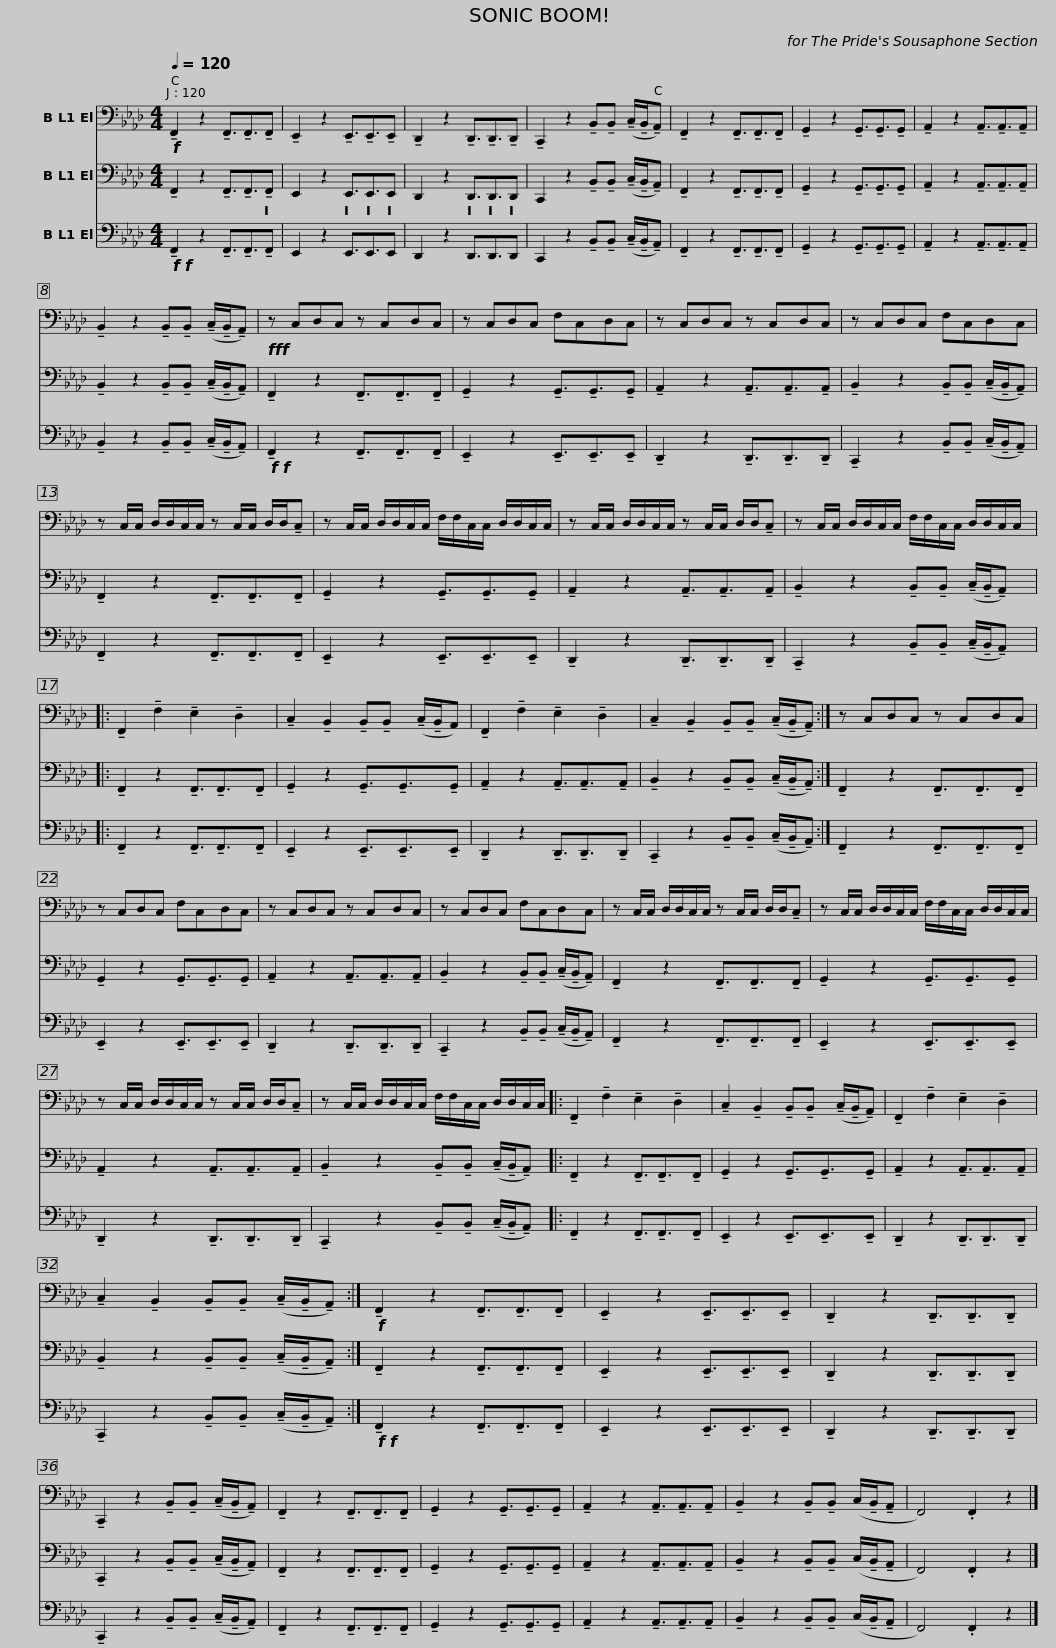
X:1
%%score 1 2 3
L:1/8
Q:1/4=120
M:4/4
I:linebreak $
K:Ab
V:1 bass
V:2 bass
V:3 bass
V:1
 !tenuto!F,,2 z2 !tenuto!F,,3/2!tenuto!F,,3/2!tenuto!F,, | !tenuto!E,,2 z2 !tenuto!E,,3/2!tenuto!E,,3/2!tenuto!E,, | !tenuto!D,,2 z2 !tenuto!D,,3/2!tenuto!D,,3/2!tenuto!D,, | !tenuto!C,,2 z2 !tenuto!B,,!tenuto!B,, (!tenuto!C,/!tenuto!B,,/!tenuto!A,,) | !tenuto!F,,2 z2 !tenuto!F,,3/2!tenuto!F,,3/2!tenuto!F,, | %5
 !tenuto!G,,2 z2 !tenuto!G,,3/2!tenuto!G,,3/2!tenuto!G,, | !tenuto!A,,2 z2 !tenuto!A,,3/2!tenuto!A,,3/2!tenuto!A,, | !tenuto!B,,2 z2 !tenuto!B,,!tenuto!B,, (!tenuto!C,/!tenuto!B,,/!tenuto!A,,) |$ z C,D,C, z C,D,C, |$ z C,D,C, F,C,D,C, | %10
 z C,D,C, z C,D,C, | z C,D,C, F,C,D,C, | z C,/C,/ D,/D,/C,/C,/ z C,/C,/ D,/D,/!tenuto!C, | z C,/C,/ D,/D,/C,/C,/ F,/F,/C,/C,/ D,/D,/C,/C,/ |$ z C,/C,/ D,/D,/C,/C,/ z C,/C,/ D,/D,/!tenuto!C, |$ %15
 z C,/C,/ D,/D,/C,/C,/ F,/F,/C,/C,/ D,/D,/C,/C,/ |: !tenuto!F,,2 !tenuto!F,2 !tenuto!E,2 !tenuto!D,2 | !tenuto!C,2 !tenuto!B,,2 !tenuto!B,,!tenuto!B,, (!tenuto!C,/!tenuto!B,,/A,,) | !tenuto!F,,2 !tenuto!F,2 !tenuto!E,2 !tenuto!D,2 | !tenuto!C,2 !tenuto!B,,2 !tenuto!B,,!tenuto!B,, (!tenuto!C,/!tenuto!B,,/!tenuto!A,,) :| %20
 z C,D,C, z C,D,C, | z C,D,C, F,C,D,C, |$ z C,D,C, z C,D,C, | z C,D,C, F,C,D,C, | z C,/C,/ D,/D,/C,/C,/ z C,/C,/ D,/D,/!tenuto!C, | %25
 z C,/C,/ D,/D,/C,/C,/ F,/F,/C,/C,/ D,/D,/C,/C,/ | z C,/C,/ D,/D,/C,/C,/ z C,/C,/ D,/D,/!tenuto!C, |$ z C,/C,/ D,/D,/C,/C,/ F,/F,/C,/C,/ D,/D,/C,/C,/ |: !tenuto!F,,2 !tenuto!F,2 !tenuto!E,2 !tenuto!D,2 | !tenuto!C,2 !tenuto!B,,2 !tenuto!B,,!tenuto!B,, (!tenuto!C,/!tenuto!B,,/!tenuto!A,,) | %30
 !tenuto!F,,2 !tenuto!F,2 !tenuto!E,2 !tenuto!D,2 | !tenuto!C,2 !tenuto!B,,2 !tenuto!B,,!tenuto!B,, (!tenuto!C,/!tenuto!B,,/!tenuto!A,,) :| !tenuto!F,,2 z2 !tenuto!F,,3/2!tenuto!F,,3/2!tenuto!F,, | !tenuto!E,,2 z2 !tenuto!E,,3/2!tenuto!E,,3/2!tenuto!E,, | !tenuto!D,,2 z2 !tenuto!D,,3/2!tenuto!D,,3/2!tenuto!D,, |$ %35
 !tenuto!C,,2 z2 !tenuto!B,,!tenuto!B,, (!tenuto!C,/!tenuto!B,,/!tenuto!A,,) | !tenuto!F,,2 z2 !tenuto!F,,3/2!tenuto!F,,3/2!tenuto!F,, | !tenuto!G,,2 z2 !tenuto!G,,3/2!tenuto!G,,3/2!tenuto!G,, | !tenuto!A,,2 z2 !tenuto!A,,3/2!tenuto!A,,3/2!tenuto!A,, | !tenuto!B,,2 z2 !tenuto!B,,!tenuto!B,, (C,/!tenuto!B,,/!tenuto!A,, | %40
 F,,4) .F,,2 z2 |] %41
V:2
!f! !tenuto!F,,2 z2 !tenuto!F,,3/2!tenuto!F,,3/2!tenuto!F,, | E,,2 z2 E,,3/2E,,3/2E,, | D,,2 z2 D,,3/2D,,3/2D,, | C,,2 z2 !tenuto!B,,!tenuto!B,, (!tenuto!C,/!tenuto!B,,/!tenuto!A,,) | !tenuto!F,,2 z2 !tenuto!F,,3/2!tenuto!F,,3/2!tenuto!F,, | %5
 !tenuto!G,,2 z2 !tenuto!G,,3/2!tenuto!G,,3/2!tenuto!G,, | !tenuto!A,,2 z2 !tenuto!A,,3/2!tenuto!A,,3/2!tenuto!A,, | !tenuto!B,,2 z2 !tenuto!B,,!tenuto!B,, (!tenuto!C,/!tenuto!B,,/!tenuto!A,,) |$!fff! !tenuto!F,,2 z2 !tenuto!F,,3/2!tenuto!F,,3/2!tenuto!F,, |$ !tenuto!G,,2 z2 !tenuto!G,,3/2!tenuto!G,,3/2!tenuto!G,, | %10
 !tenuto!A,,2 z2 !tenuto!A,,3/2!tenuto!A,,3/2!tenuto!A,, | !tenuto!B,,2 z2 !tenuto!B,,!tenuto!B,, (!tenuto!C,/!tenuto!B,,/!tenuto!A,,) | !tenuto!F,,2 z2 !tenuto!F,,3/2!tenuto!F,,3/2!tenuto!F,, | !tenuto!G,,2 z2 !tenuto!G,,3/2!tenuto!G,,3/2!tenuto!G,, |$ !tenuto!A,,2 z2 !tenuto!A,,3/2!tenuto!A,,3/2!tenuto!A,, |$ %15
 !tenuto!B,,2 z2 !tenuto!B,,!tenuto!B,, (!tenuto!C,/!tenuto!B,,/!tenuto!A,,) |: !tenuto!F,,2 z2 !tenuto!F,,3/2!tenuto!F,,3/2!tenuto!F,, | !tenuto!G,,2 z2 !tenuto!G,,3/2!tenuto!G,,3/2!tenuto!G,, | !tenuto!A,,2 z2 !tenuto!A,,3/2!tenuto!A,,3/2!tenuto!A,, | !tenuto!B,,2 z2 !tenuto!B,,!tenuto!B,, (!tenuto!C,/!tenuto!B,,/!tenuto!A,,) :| %20
 !tenuto!F,,2 z2 !tenuto!F,,3/2!tenuto!F,,3/2!tenuto!F,, | !tenuto!G,,2 z2 !tenuto!G,,3/2!tenuto!G,,3/2!tenuto!G,, |$ !tenuto!A,,2 z2 !tenuto!A,,3/2!tenuto!A,,3/2!tenuto!A,, | !tenuto!B,,2 z2 !tenuto!B,,!tenuto!B,, (!tenuto!C,/!tenuto!B,,/!tenuto!A,,) | !tenuto!F,,2 z2 !tenuto!F,,3/2!tenuto!F,,3/2!tenuto!F,, | %25
 !tenuto!G,,2 z2 !tenuto!G,,3/2!tenuto!G,,3/2!tenuto!G,, | !tenuto!A,,2 z2 !tenuto!A,,3/2!tenuto!A,,3/2!tenuto!A,, |$ !tenuto!B,,2 z2 !tenuto!B,,!tenuto!B,, (!tenuto!C,/!tenuto!B,,/!tenuto!A,,) |: !tenuto!F,,2 z2 !tenuto!F,,3/2!tenuto!F,,3/2!tenuto!F,, | !tenuto!G,,2 z2 !tenuto!G,,3/2!tenuto!G,,3/2!tenuto!G,, | %30
 !tenuto!A,,2 z2 !tenuto!A,,3/2!tenuto!A,,3/2!tenuto!A,, | !tenuto!B,,2 z2 !tenuto!B,,!tenuto!B,, (!tenuto!C,/!tenuto!B,,/!tenuto!A,,) :|!f! !tenuto!F,,2 z2 !tenuto!F,,3/2!tenuto!F,,3/2!tenuto!F,, | !tenuto!E,,2 z2 !tenuto!E,,3/2!tenuto!E,,3/2!tenuto!E,, | !tenuto!D,,2 z2 !tenuto!D,,3/2!tenuto!D,,3/2!tenuto!D,, |$ %35
 !tenuto!C,,2 z2 !tenuto!B,,!tenuto!B,, (!tenuto!C,/!tenuto!B,,/!tenuto!A,,) | !tenuto!F,,2 z2 !tenuto!F,,3/2!tenuto!F,,3/2!tenuto!F,, | !tenuto!G,,2 z2 !tenuto!G,,3/2!tenuto!G,,3/2!tenuto!G,, | !tenuto!A,,2 z2 !tenuto!A,,3/2!tenuto!A,,3/2!tenuto!A,, | !tenuto!B,,2 z2 !tenuto!B,,!tenuto!B,, (C,/!tenuto!B,,/!tenuto!A,, | %40
 F,,4) .F,,2 z2 |] %41
V:3
!f!!f! !tenuto!F,,2 z2 !tenuto!F,,3/2!tenuto!F,,3/2!tenuto!F,, | E,,2 z2 E,,3/2E,,3/2E,, | D,,2 z2 D,,3/2D,,3/2D,, | C,,2 z2 !tenuto!B,,!tenuto!B,, (!tenuto!C,/!tenuto!B,,/!tenuto!A,,) | !tenuto!F,,2 z2 !tenuto!F,,3/2!tenuto!F,,3/2!tenuto!F,, | %5
 !tenuto!G,,2 z2 !tenuto!G,,3/2!tenuto!G,,3/2!tenuto!G,, | !tenuto!A,,2 z2 !tenuto!A,,3/2!tenuto!A,,3/2!tenuto!A,, | !tenuto!B,,2 z2 !tenuto!B,,!tenuto!B,, (!tenuto!C,/!tenuto!B,,/!tenuto!A,,) |$!f!!f! !tenuto!F,,2 z2 !tenuto!F,,3/2!tenuto!F,,3/2!tenuto!F,, |$ !tenuto!E,,2 z2 !tenuto!E,,3/2!tenuto!E,,3/2!tenuto!E,, | %10
 !tenuto!D,,2 z2 !tenuto!D,,3/2!tenuto!D,,3/2!tenuto!D,, | !tenuto!C,,2 z2 !tenuto!B,,!tenuto!B,, (!tenuto!C,/!tenuto!B,,/!tenuto!A,,) | !tenuto!F,,2 z2 !tenuto!F,,3/2!tenuto!F,,3/2!tenuto!F,, | !tenuto!E,,2 z2 !tenuto!E,,3/2!tenuto!E,,3/2!tenuto!E,, |$ !tenuto!D,,2 z2 !tenuto!D,,3/2!tenuto!D,,3/2!tenuto!D,, |$ %15
 !tenuto!C,,2 z2 !tenuto!B,,!tenuto!B,, (!tenuto!C,/!tenuto!B,,/!tenuto!A,,) |: !tenuto!F,,2 z2 !tenuto!F,,3/2!tenuto!F,,3/2!tenuto!F,, | !tenuto!E,,2 z2 !tenuto!E,,3/2!tenuto!E,,3/2!tenuto!E,, | !tenuto!D,,2 z2 !tenuto!D,,3/2!tenuto!D,,3/2!tenuto!D,, | !tenuto!C,,2 z2 !tenuto!B,,!tenuto!B,, (!tenuto!C,/!tenuto!B,,/!tenuto!A,,) :| %20
 !tenuto!F,,2 z2 !tenuto!F,,3/2!tenuto!F,,3/2!tenuto!F,, | !tenuto!E,,2 z2 !tenuto!E,,3/2!tenuto!E,,3/2!tenuto!E,, |$ !tenuto!D,,2 z2 !tenuto!D,,3/2!tenuto!D,,3/2!tenuto!D,, | !tenuto!C,,2 z2 !tenuto!B,,!tenuto!B,, (!tenuto!C,/!tenuto!B,,/!tenuto!A,,) | !tenuto!F,,2 z2 !tenuto!F,,3/2!tenuto!F,,3/2!tenuto!F,, | %25
 !tenuto!E,,2 z2 !tenuto!E,,3/2!tenuto!E,,3/2!tenuto!E,, | !tenuto!D,,2 z2 !tenuto!D,,3/2!tenuto!D,,3/2!tenuto!D,, |$ !tenuto!C,,2 z2 !tenuto!B,,!tenuto!B,, (!tenuto!C,/!tenuto!B,,/!tenuto!A,,) |: !tenuto!F,,2 z2 !tenuto!F,,3/2!tenuto!F,,3/2!tenuto!F,, | !tenuto!E,,2 z2 !tenuto!E,,3/2!tenuto!E,,3/2!tenuto!E,, | %30
 !tenuto!D,,2 z2 !tenuto!D,,3/2!tenuto!D,,3/2!tenuto!D,, | !tenuto!C,,2 z2 !tenuto!B,,!tenuto!B,, (!tenuto!C,/!tenuto!B,,/!tenuto!A,,) :|!f!!f! !tenuto!F,,2 z2 !tenuto!F,,3/2!tenuto!F,,3/2!tenuto!F,, | !tenuto!E,,2 z2 !tenuto!E,,3/2!tenuto!E,,3/2!tenuto!E,, | !tenuto!D,,2 z2 !tenuto!D,,3/2!tenuto!D,,3/2!tenuto!D,, |$ %35
 !tenuto!C,,2 z2 !tenuto!B,,!tenuto!B,, (!tenuto!C,/!tenuto!B,,/!tenuto!A,,) | !tenuto!F,,2 z2 !tenuto!F,,3/2!tenuto!F,,3/2!tenuto!F,, | !tenuto!G,,2 z2 !tenuto!G,,3/2!tenuto!G,,3/2!tenuto!G,, | !tenuto!A,,2 z2 !tenuto!A,,3/2!tenuto!A,,3/2!tenuto!A,, | !tenuto!B,,2 z2 !tenuto!B,,!tenuto!B,, (C,/!tenuto!B,,/!tenuto!A,, | %40
 F,,4) .F,,2 z2 |] %41
